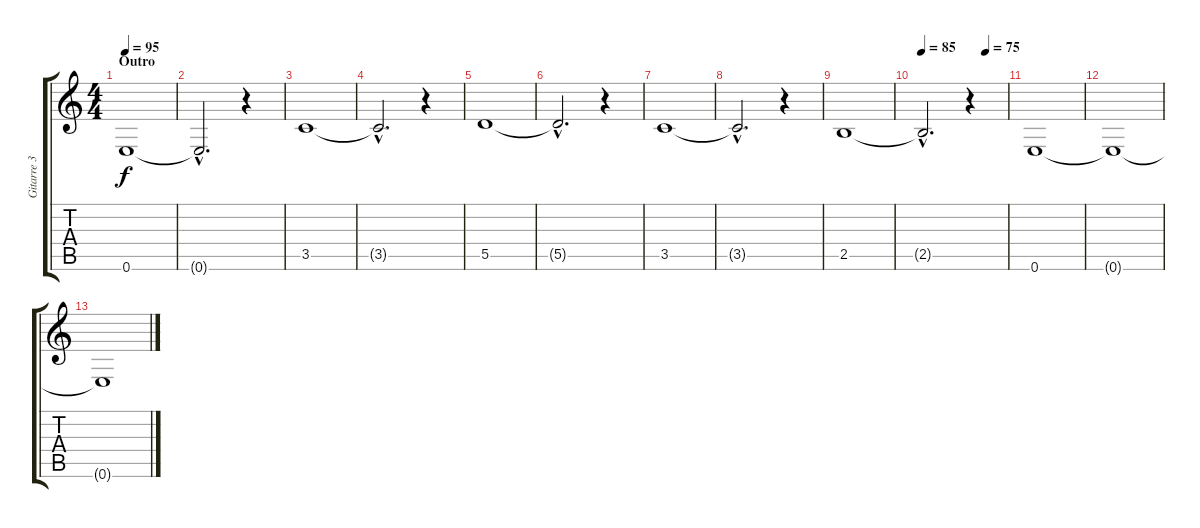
\track ("Gitarre 3 (verzerrt)" "Gitarre 3 ") {instrument overdrivenguitar}
\staff {score tabs}
\tuning (E4 B3 G3 D3 A2 E2) {hide}
\ts (4 4)
\section ("" "Outro")
\tempo 95
\clef g2
\ks c
0.6.1{dy f volume 0} |
0.6{hac t}.2{d} r.4{volume 11} |
3.5.1{volume 0} |
3.5{hac t}.2{d} r.4{volume 11} |
5.5.1{volume 0} |
5.5{hac t}.2{d} r.4{volume 11} |
3.5.1{volume 0} |
3.5{hac t}.2{d} r.4{volume 11} |
2.5.1{volume 0} |
\tempo 85
\tempo (75 0.75)
2.5{hac t}.2{d} r.4{volume 11} |
0.6.1 |
0.6{t}.1 |
0.6{t}.1
